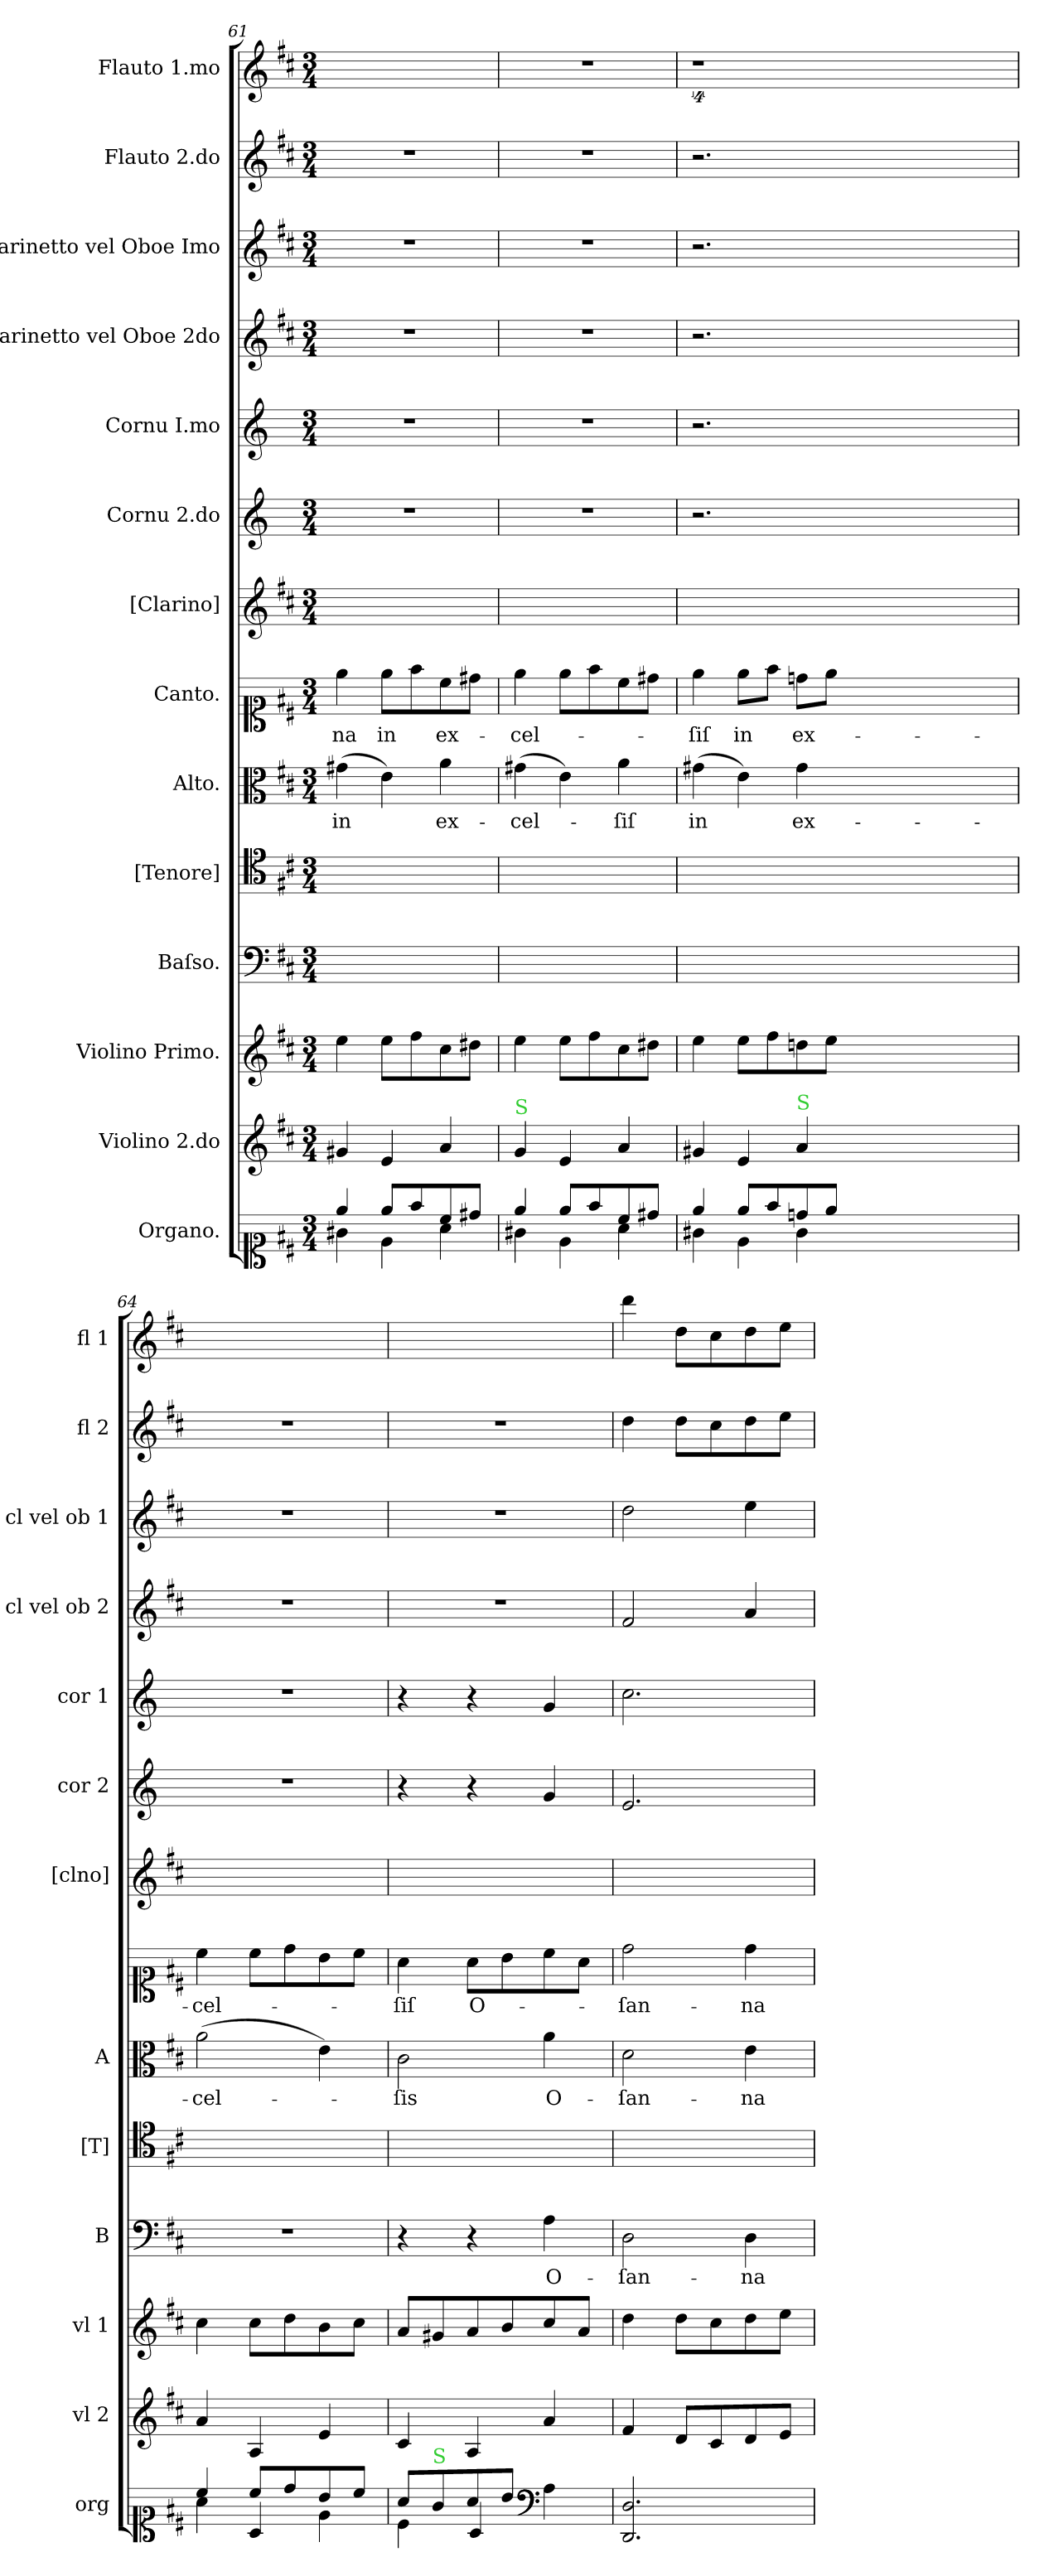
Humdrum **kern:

**kern	**kern	**kern	**kern	**text	**kern	**kern	**text	**kern	**text	**kern	**kern	**kern	**kern	**kern	**kern	**kern
*part14	*part13	*part12	*part11	*part11	*part10	*part9	*part9	*part8	*part8	*part7	*part6	*part5	*part4	*part3	*part2	*part1
*staff14	*staff13	*staff12	*staff11	*staff11	*staff10	*staff9	*staff9	*staff8	*staff8	*staff7	*staff6	*staff5	*staff4	*staff3	*staff2	*staff1
*I"Organo.	*I"Violino 2.do	*I"Violino Primo.	*I"Baſso.	*	*I"[Tenore]	*I"Alto.	*	*I"Canto.	*	*I"[Clarino]	*I"Cornu 2.do	*I"Cornu I.mo	*I"Clarinetto vel Oboe 2do	*I"Clarinetto vel Oboe Imo	*I"Flauto 2.do	*I"Flauto 1.mo
*I'org	*I'vl 2	*I'vl 1	*I'B	*	*I'[T]	*I'A	*	*	*	*I'[clno]	*I'cor 2	*I'cor 1	*I'cl vel ob 2	*I'cl vel ob 1	*I'fl 2	*I'fl 1
*clefC1	*clefG2	*clefG2	*clefF4	*	*clefC4	*clefC3	*	*clefC1	*	*clefG2	*clefG2	*clefG2	*clefG2	*clefG2	*clefG2	*clefG2
*	*	*	*	*	*	*	*	*	*	*	*ITrd6c10	*ITrd6c10	*	*	*	*
*k[f#c#]	*k[f#c#]	*k[f#c#]	*k[f#c#]	*	*k[f#c#]	*k[f#c#]	*	*k[f#c#]	*	*k[f#c#]	*k[f#c#]	*k[f#c#]	*k[f#c#]	*k[f#c#]	*k[f#c#]	*k[f#c#]
*D:	*D:	*D:	*D:	*	*D:	*D:	*	*D:	*	*D:	*	*	*D:	*D:	*D:	*D:
*M3/4	*M3/4	*M3/4	*M3/4	*	*M3/4	*M3/4	*	*M3/4	*	*M3/4	*M3/4	*M3/4	*M3/4	*M3/4	*M3/4	*M3/4
=61	=61	=61	=61	=61	=61	=61	=61	=61	=61	=61	=61	=61	=61	=61	=61	=61
*^	*	*	*	*	*	*	*	*	*	*	*	*	*	*	*	*
4ee/	4g#X\	4g#X/	4ee\	2.ryy	.	2.ryy	(4g#X\	in	4ee\	-na	2.ryy	2.r	2.r	2.r	2.r	2.r	2.ryy
8ee/L	4e\	4e/	8ee\L	.	.	.	4e\)	.	8ee\L	in	.	.	.	.	.	.	.
8ff#/	.	.	8ff#\	.	.	.	.	.	8ff#\	.	.	.	.	.	.	.	.
8cc#/	4a\	4a/	8cc#\	.	.	.	4a\	ex-	8cc#\	ex-	.	.	.	.	.	.	.
8dd#X/J	.	.	8dd#X\J	.	.	.	.	.	8dd#X\J	.	.	.	.	.	.	.	.
=62	=62	=62	=62	=62	=62	=62	=62	=62	=62	=62	=62	=62	=62	=62	=62	=62	=62
!	!	!LO:TX:a:color=limegreen:t=S	!	!	!	!	!	!	!	!	!	!	!	!	!	!	!
4ee/	4g#X\	4g/	4ee\	2.ryy	.	2.ryy	(4g#X\	-cel-	4ee\	-cel-	2.ryy	2.r	2.r	2.r	2.r	2.r	2.r
8ee/L	4e\	4e/	8ee\L	.	.	.	4e\)	.	8ee\L	.	.	.	.	.	.	.	.
8ff#/	.	.	8ff#\	.	.	.	.	.	8ff#\	.	.	.	.	.	.	.	.
8cc#/	4a\	4a/	8cc#\	.	.	.	4a\	-ſiſ	8cc#\	.	.	.	.	.	.	.	.
8dd#X/J	.	.	8dd#X\J	.	.	.	.	.	8dd#X\J	.	.	.	.	.	.	.	.
=63	=63	=63	=63	=63	=63	=63	=63	=63	=63	=63	=63	=63	=63	=63	=63	=63	=63
4ee/	4g#X\	4g#X/	4ee\	0ryy	.	2.ryy	(4g#X\	in	4ee\	-ſiſ	2.ryy	2.r	2.r	2.r	2.r	2.r	4%9r
8ee/L	4e\	4e/	8ee\L	.	.	.	4e\)	.	8ee\L	in	.	.	.	.	.	.	.
8ff#/	.	.	8ff#\	.	.	.	.	.	8ff#\J	.	.	.	.	.	.	.	.
!	!	!LO:TX:a:color=limegreen:t=S	!	!	!	!	!	!	!	!	!	!	!	!	!	!	!
8ddn/	4g#\	4a/	8ddn\	.	.	.	4g#\	ex-	8ddn\L	ex-	.	.	.	.	.	.	.
8ee/J	.	.	8ee\J	.	.	.	.	.	8ee\J	.	.	.	.	.	.	.	.
1.ryy	1.ryy	1.ryy	1.ryy	.	.	1.ryy	1.ryy	.	1.ryy	.	1.ryy	1.ryy	1.ryy	1.ryy	1.ryy	1.ryy	.
.	.	.	.	4ryy	.	.	.	.	.	.	.	.	.	.	.	.	.
=64	=64	=64	=64	=64	=64	=64	=64	=64	=64	=64	=64	=64	=64	=64	=64	=64	=64
4cc#/	4a\	4a/	4cc#\	2.r	.	2.ryy	(2a\	-cel-	4cc#\	-cel-	2.ryy	2.r	2.r	2.r	2.r	2.r	2.ryy
8cc#/L	4A/	4A/	8cc#\L	.	.	.	.	.	8cc#\L	.	.	.	.	.	.	.	.
8dd/	.	.	8dd\	.	.	.	.	.	8dd\	.	.	.	.	.	.	.	.
8b/	4e\	4e/	8b\	.	.	.	4e\)	.	8b\	.	.	.	.	.	.	.	.
8cc#/J	.	.	8cc#\J	.	.	.	.	.	8cc#\J	.	.	.	.	.	.	.	.
=65	=65	=65	=65	=65	=65	=65	=65	=65	=65	=65	=65	=65	=65	=65	=65	=65	=65
8a/L	4c#\	4c#/	8a/L	4r	.	2.ryy	2c#\	-ſis	4a\	-ſiſ	2.ryy	4r	4r	2.r	2.r	2.r	2.ryy
!LO:TX:a:color=limegreen:t=S	!	!	!	!	!	!	!	!	!	!	!	!	!	!	!	!	!
8g/	.	.	8g#X/	.	.	.	.	.	.	.	.	.	.	.	.	.	.
8a/	4A/	4A/	8a/	4r	.	.	.	.	8a\L	O-	.	4r	4r	.	.	.	.
8b/J	.	.	8b/	.	.	.	.	.	8b\	.	.	.	.	.	.	.	.
*clefF4	*	*	*	*	*	*	*	*	*	*	*	*	*	*	*	*	*
4A\	4ryy	4a/	8cc#/	4A\	O-	.	4a\	O-	8cc#\	.	.	4A/	4A/	.	.	.	.
.	.	.	8a/J	.	.	.	.	.	8a\J	.	.	.	.	.	.	.	.
*v	*v	*	*	*	*	*	*	*	*	*	*	*	*	*	*	*	*
=66	=66	=66	=66	=66	=66	=66	=66	=66	=66	=66	=66	=66	=66	=66	=66	=66
2.DD/ 2.D/	4f#/	4dd\	2D\	-ſan-	2.ryy	2d\	-ſan-	2dd\	-ſan-	2.ryy	2.F#/	2.d\	2f#/	2dd\	4dd\	4ddd\
.	8d/L	8dd\L	.	.	.	.	.	.	.	.	.	.	.	.	8dd\L	8dd\L
.	8c#/	8cc#\	.	.	.	.	.	.	.	.	.	.	.	.	8cc#\	8cc#\
.	8d/	8dd\	4D\	-na	.	4e\	-na	4dd\	-na	.	.	.	4a/	4ee\	8dd\	8dd\
.	8e/J	8ee\J	.	.	.	.	.	.	.	.	.	.	.	.	8ee\J	8ee\J
=	=	=	=	=	=	=	=	=	=	=	=	=	=	=	=	=
*-	*-	*-	*-	*-	*-	*-	*-	*-	*-	*-	*-	*-	*-	*-	*-	*-
